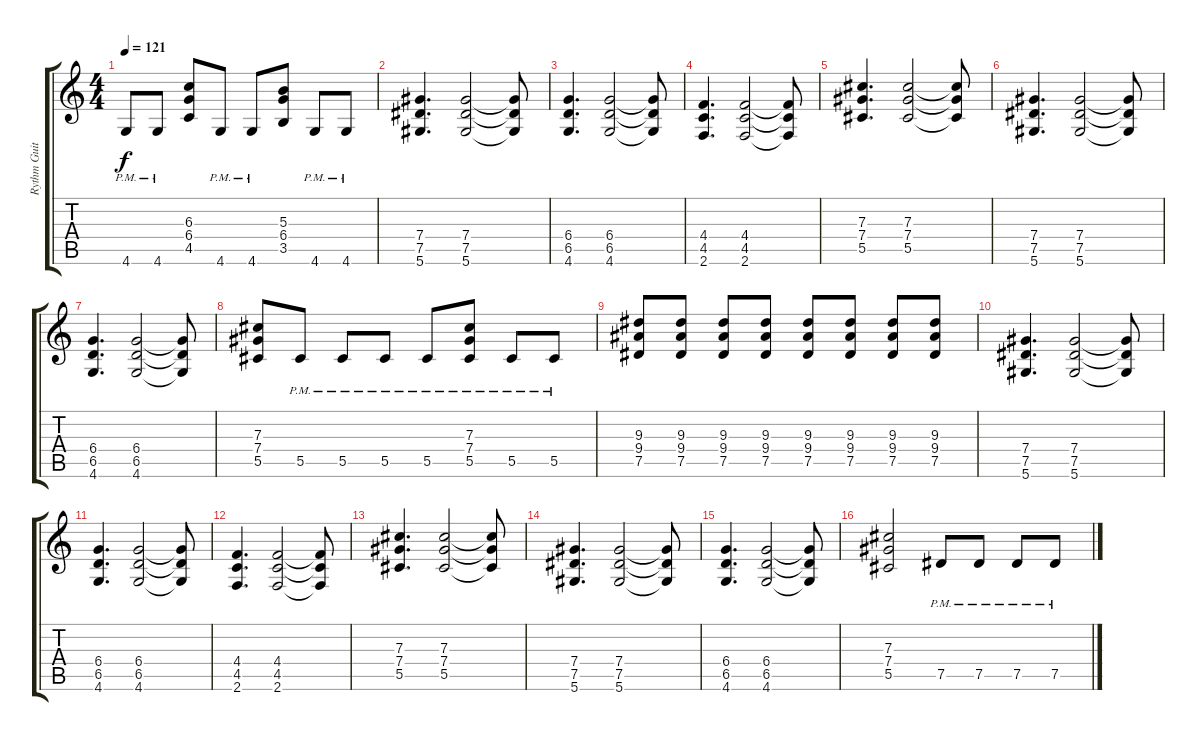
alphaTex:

\track ("Rythm Guitar" "Rythm Guit") {instrument overdrivenguitar}
\staff {score tabs}
\tuning (Eb4 Bb3 Gb3 Db3 Ab2 Eb2) {hide}
\ts (4 4)
\tempo 121
\clef g2
\ks c
4.6{pm}.8{dy f} 4.6{pm}.8 (6.3 6.4 4.5).8 4.6{pm}.8 4.6{pm}.8 (5.3 6.4 3.5).8 4.6{pm}.8 4.6{pm}.8 |
(7.4 7.5 5.6).4{d} (7.4 7.5 5.6).2 (7.4{t} 7.5{t} 5.6{t}).8 |
(6.4 6.5 4.6).4{d} (6.4 6.5 4.6).2 (6.4{t} 6.5{t} 4.6{t}).8 |
(4.4 4.5 2.6).4{d} (4.4 4.5 2.6).2 (4.4{t} 4.5{t} 2.6{t}).8 |
(7.3 7.4 5.5).4{d} (7.3 7.4 5.5).2 (7.3{t} 7.4{t} 5.5{t}).8 |
(7.4 7.5 5.6).4{d} (7.4 7.5 5.6).2 (7.4{t} 7.5{t} 5.6{t}).8 |
(6.4 6.5 4.6).4{d} (6.4 6.5 4.6).2 (6.4{t} 6.5{t} 4.6{t}).8 |
(7.3 7.4 5.5).8 5.5{pm}.8 5.5{pm}.8 5.5{pm}.8 5.5{pm}.8 (7.3 7.4 5.5{pm}).8 5.5{pm}.8 5.5{pm}.8 |
(9.3 9.4 7.5).8 (9.3 9.4 7.5).8 (9.3 9.4 7.5).8 (9.3 9.4 7.5).8 (9.3 9.4 7.5).8 (9.3 9.4 7.5).8 (9.3 9.4 7.5).8 (9.3 9.4 7.5).8 |
(7.4 7.5 5.6).4{d} (7.4 7.5 5.6).2 (7.4{t} 7.5{t} 5.6{t}).8 |
(6.4 6.5 4.6).4{d} (6.4 6.5 4.6).2 (6.4{t} 6.5{t} 4.6{t}).8 |
(4.4 4.5 2.6).4{d} (4.4 4.5 2.6).2 (4.4{t} 4.5{t} 2.6{t}).8 |
(7.3 7.4 5.5).4{d} (7.3 7.4 5.5).2 (7.3{t} 7.4{t} 5.5{t}).8 |
(7.4 7.5 5.6).4{d} (7.4 7.5 5.6).2 (7.4{t} 7.5{t} 5.6{t}).8 |
(6.4 6.5 4.6).4{d} (6.4 6.5 4.6).2 (6.4{t} 6.5{t} 4.6{t}).8 |
(7.3 7.4 5.5).2 7.5{pm}.8 7.5{pm}.8 7.5{pm}.8 7.5{pm}.8
